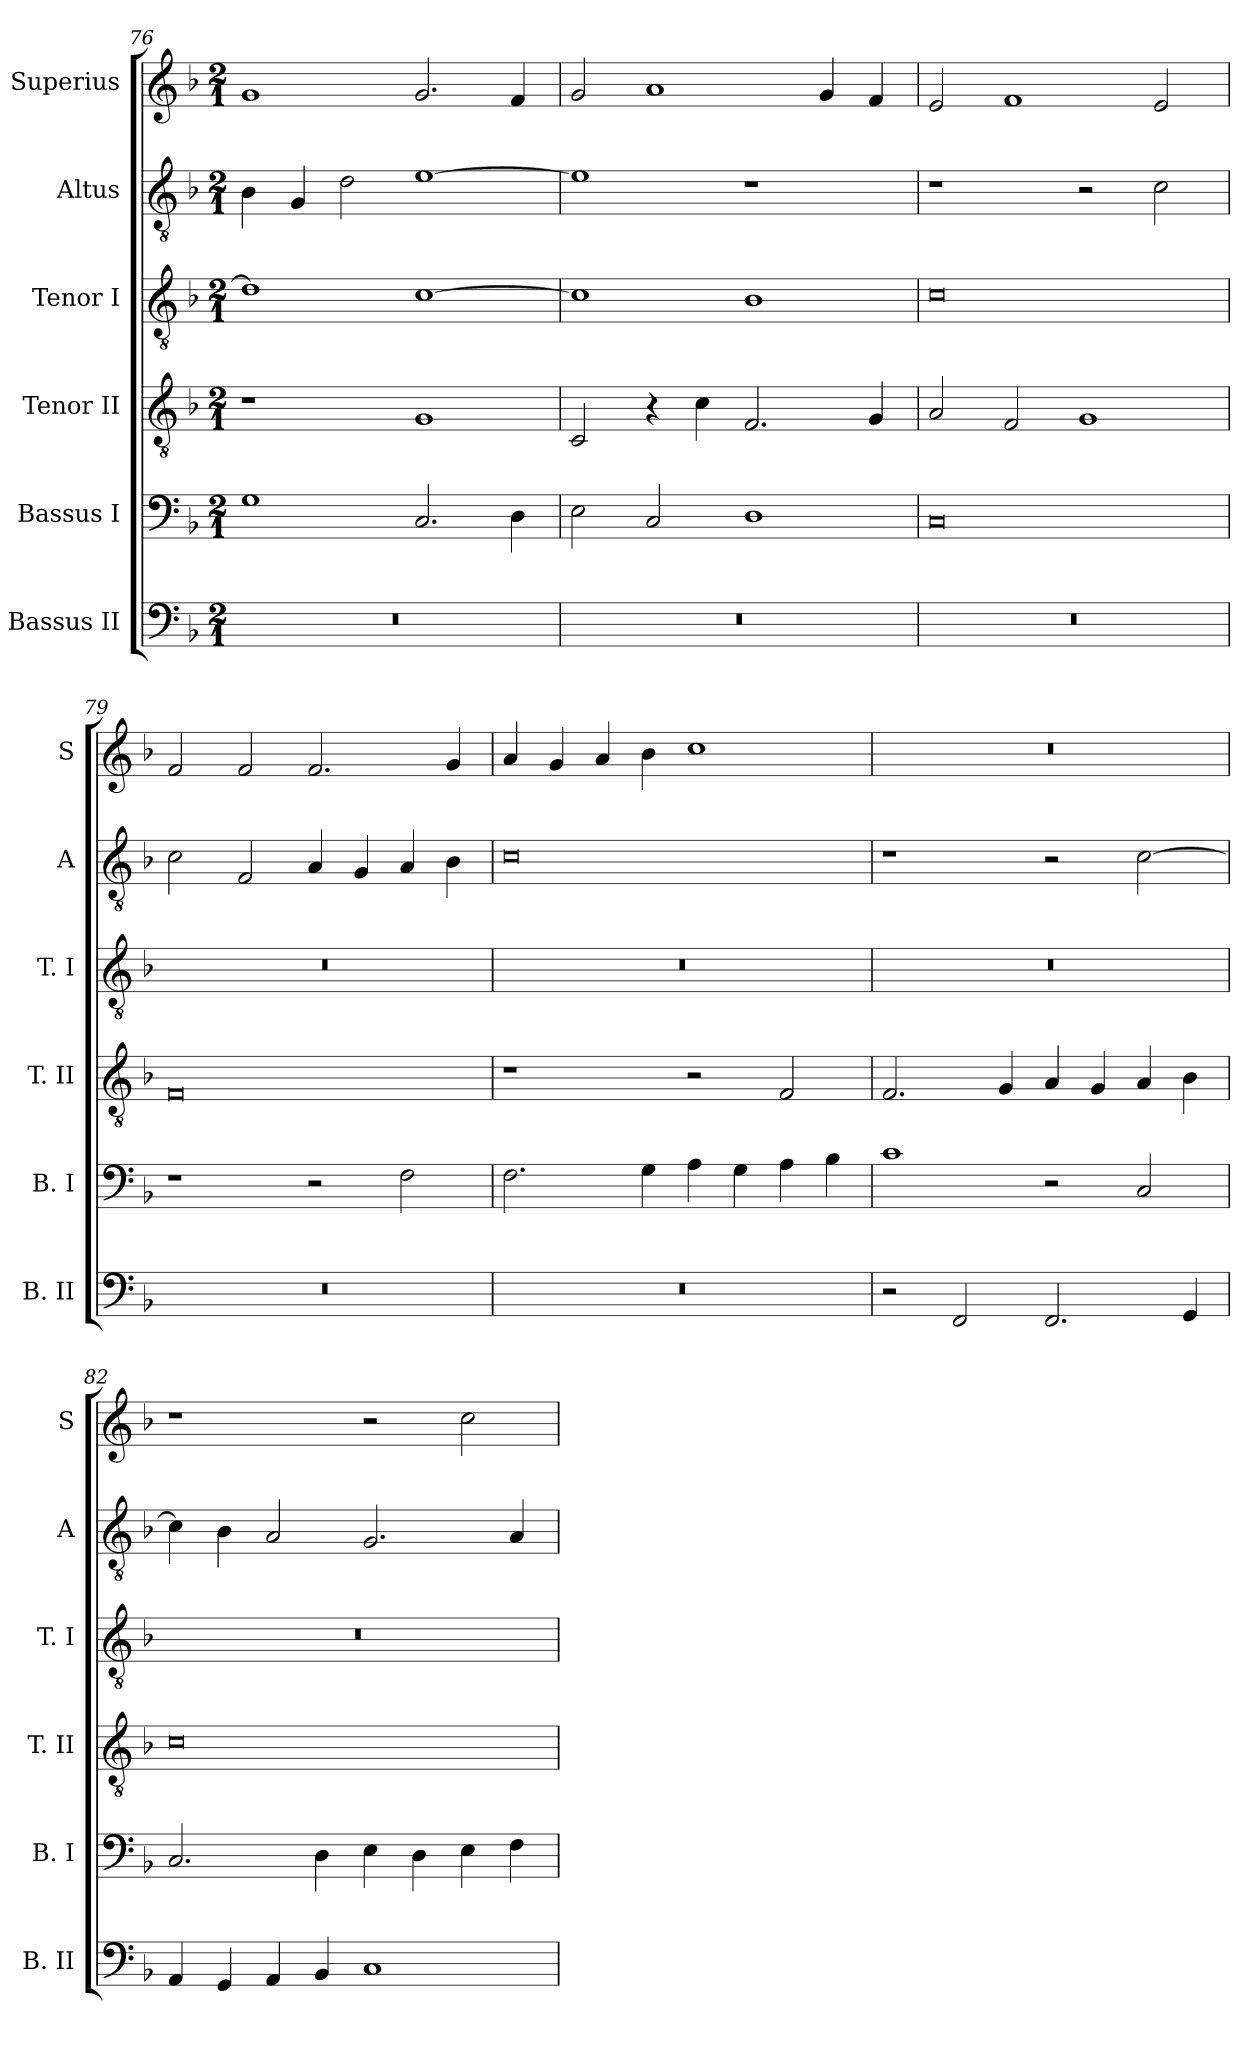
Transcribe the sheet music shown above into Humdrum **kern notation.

**kern	**kern	**kern	**kern	**kern	**kern
*part6	*part5	*part4	*part3	*part2	*part1
*staff6	*staff5	*staff4	*staff3	*staff2	*staff1
*I"Bassus II	*I"Bassus I	*I"Tenor II	*I"Tenor I	*I"Altus	*I"Superius
*I'B. II	*I'B. I	*I'T. II	*I'T. I	*I'A	*I'S
*clefF4	*clefF4	*clefGv2	*clefGv2	*clefGv2	*clefG2
*k[b-]	*k[b-]	*k[b-]	*k[b-]	*k[b-]	*k[b-]
*F:	*F:	*F:	*F:	*F:	*F:
*M2/1	*M2/1	*M2/1	*M2/1	*M2/1	*M2/1
=76	=76	=76	=76	=76	=76
0r	1G	1r	1d]	4B-	1g
.	.	.	.	4G	.
.	.	.	.	2d	.
.	2.C	1G	[1c	[1e	2.g
.	4D	.	.	.	4f
=77	=77	=77	=77	=77	=77
0r	2E	2C	1c]	1e]	2g
.	2C	4r	.	.	1a
.	.	4c	.	.	.
.	1D	2.F	1B-	1r	.
.	.	.	.	.	4g
.	.	4G	.	.	4f
=78	=78	=78	=78	=78	=78
0r	0C	2A	0c	1r	2e
.	.	2F	.	.	1f
.	.	1G	.	2r	.
.	.	.	.	2c	2e
=79	=79	=79	=79	=79	=79
0r	1r	0F	0r	2c	2f
.	.	.	.	2F	2f
.	2r	.	.	4A	2.f
.	.	.	.	4G	.
.	2F	.	.	4A	.
.	.	.	.	4B-	4g
=80	=80	=80	=80	=80	=80
0r	2.F	1r	0r	0c	4a
.	.	.	.	.	4g
.	.	.	.	.	4a
.	4G	.	.	.	4b-
.	4A	2r	.	.	1cc
.	4G	.	.	.	.
.	4A	2F	.	.	.
.	4B-	.	.	.	.
=81	=81	=81	=81	=81	=81
2r	1c	2.F	0r	1r	0r
2FF	.	.	.	.	.
.	.	4G	.	.	.
2.FF	2r	4A	.	2r	.
.	.	4G	.	.	.
.	2C	4A	.	[2c	.
4GG	.	4B-	.	.	.
=82	=82	=82	=82	=82	=82
4AA	2.C	0c	0r	4c]	1r
4GG	.	.	.	4B-	.
4AA	.	.	.	2A	.
4BB-	4D	.	.	.	.
1C	4E	.	.	2.G	2r
.	4D	.	.	.	.
.	4E	.	.	.	2cc
.	4F	.	.	4A	.
=	=	=	=	=	=
*-	*-	*-	*-	*-	*-
